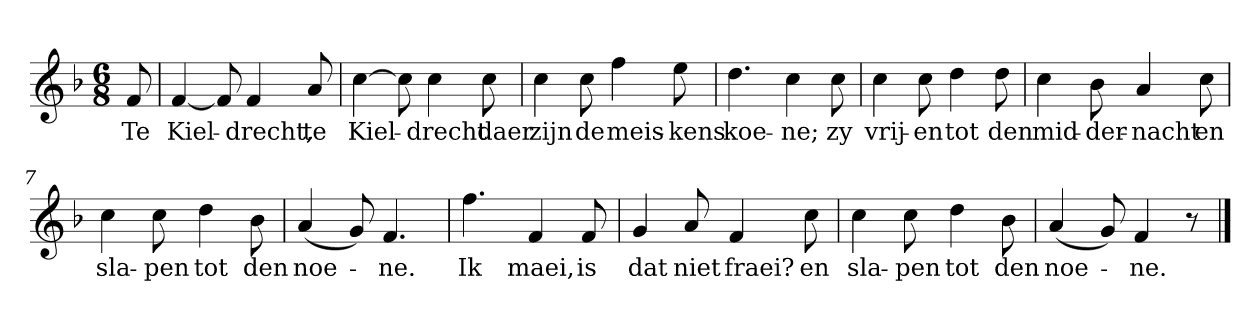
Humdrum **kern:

**kern	**text
*part1	*part1
*staff1	*staff1
*clefG2	*
*k[b-]	*
*F:	*
*M6/8	*
*MM120	*
=	=
8f	Te
=1	=1
[4f	Kiel-
8f]	.
4f	-drecht,
8a	te
=2	=2
[4cc	Kiel-
8cc]	.
4cc	-drecht
8cc	daer
=3	=3
4cc	zijn
8cc	de
4ff	meis-
8ee	-kens
=4	=4
4.dd	koe-
4cc	-ne;
8cc	zy
=5	=5
4cc	vrij-
8cc	-en
4dd	tot
8dd	den
=6	=6
4cc	mid-
8b-	-der-
4a	-nacht
8cc	en
=7	=7
4cc	sla-
8cc	-pen
4dd	tot
8b-	den
=8	=8
(4a	noe-
8g)	.
4.f	-ne.
=9	=9
4.ff	Ik
4f	maei,
8f	is
=10	=10
4g	dat
8a	niet
4f	fraei?
8cc	en
=11	=11
4cc	sla-
8cc	-pen
4dd	tot
8b-	den
=12	=12
(4a	noe-
8g)	.
4f	-ne.
8r	.
==	==
*-	*-
